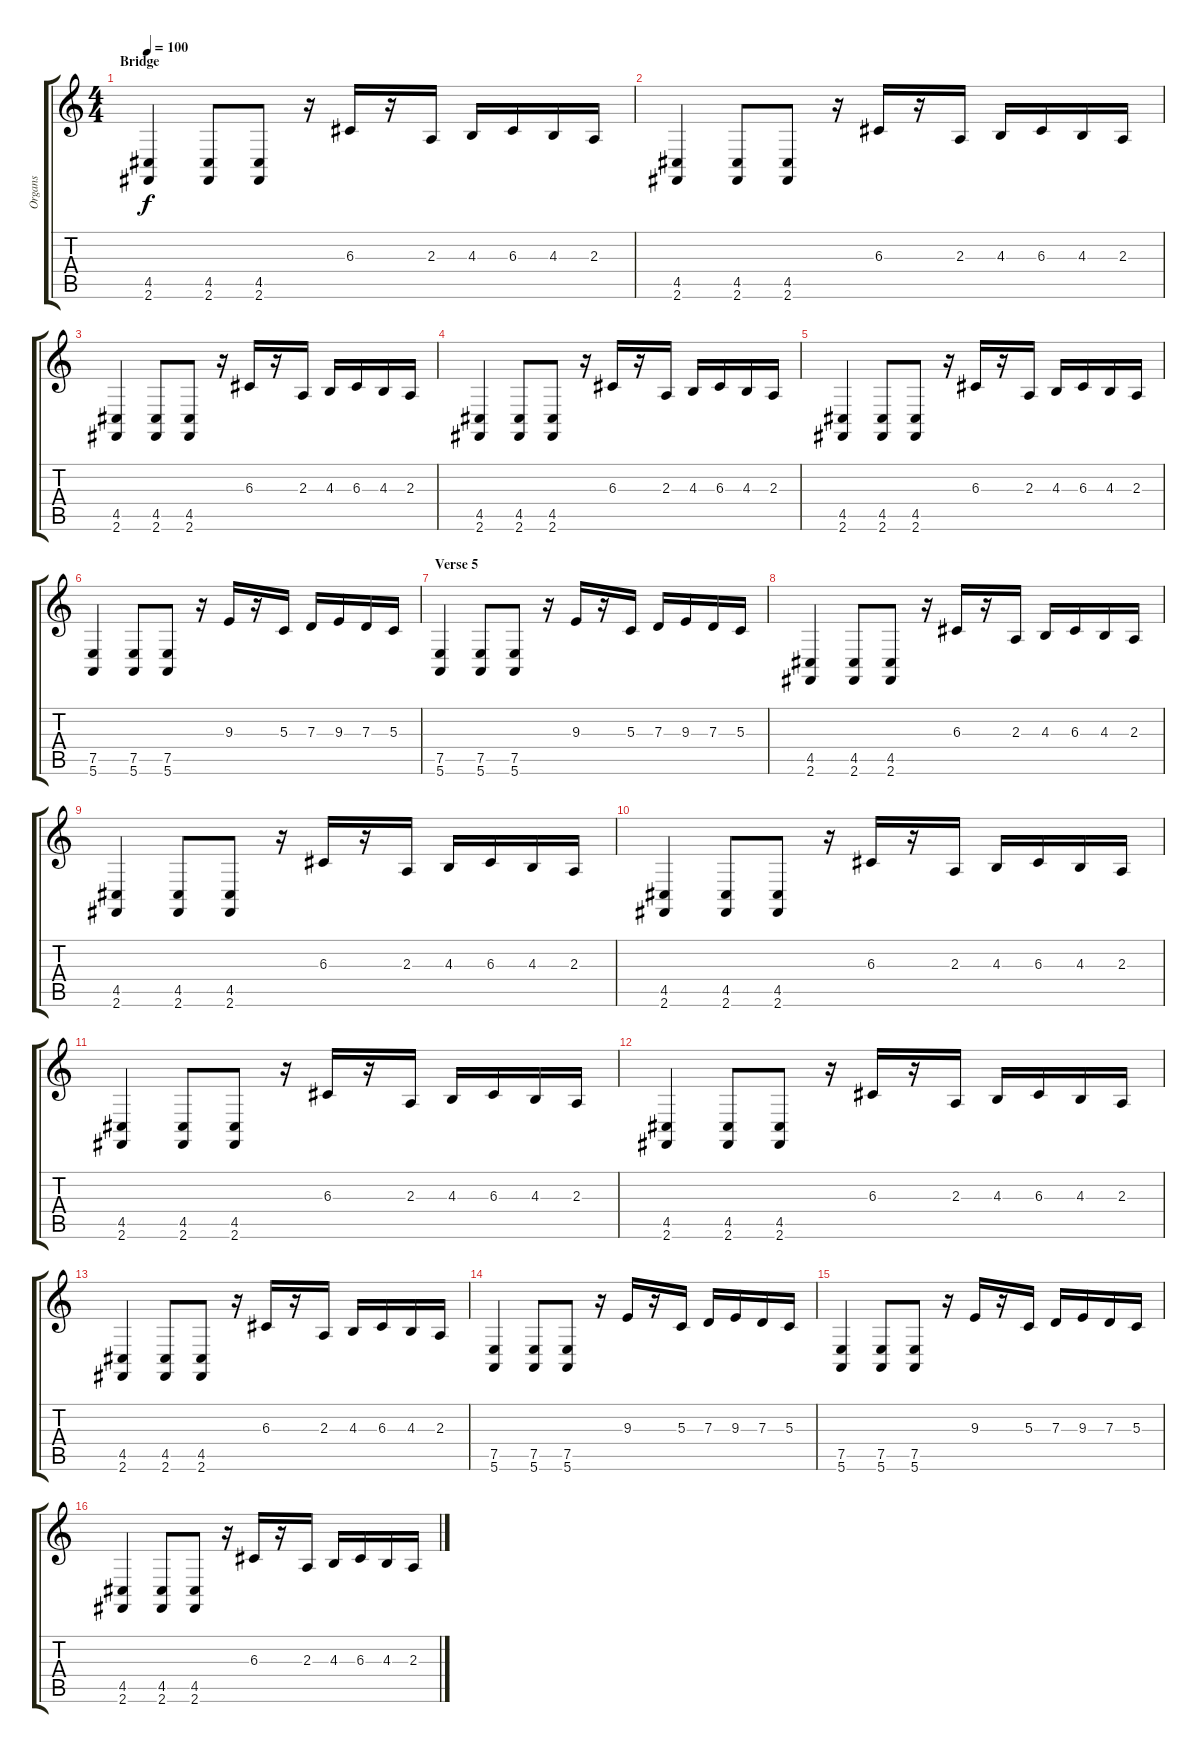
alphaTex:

\track ("Organs" "Organs") {instrument churchorgan}
\staff {score tabs}
\tuning (E4 B3 G3 D3 A2 E2) {hide}
\ts (4 4)
\section ("" "Bridge")
\tempo 100
\clef g2
\ks c
(4.5 2.6).4{dy f} (4.5 2.6).8 (4.5 2.6).8 r.16 6.3.16 r.16 2.3.16 4.3.16 6.3.16 4.3.16 2.3.16 |
(4.5 2.6).4 (4.5 2.6).8 (4.5 2.6).8 r.16 6.3.16 r.16 2.3.16 4.3.16 6.3.16 4.3.16 2.3.16 |
(4.5 2.6).4 (4.5 2.6).8 (4.5 2.6).8 r.16 6.3.16 r.16 2.3.16 4.3.16 6.3.16 4.3.16 2.3.16 |
(4.5 2.6).4 (4.5 2.6).8 (4.5 2.6).8 r.16 6.3.16 r.16 2.3.16 4.3.16 6.3.16 4.3.16 2.3.16 |
(4.5 2.6).4 (4.5 2.6).8 (4.5 2.6).8 r.16 6.3.16 r.16 2.3.16 4.3.16 6.3.16 4.3.16 2.3.16 |
(7.5 5.6).4 (7.5 5.6).8 (7.5 5.6).8 r.16 9.3.16 r.16 5.3.16 7.3.16 9.3.16 7.3.16 5.3.16 |
\section ("" "Verse 5")
(7.5 5.6).4 (7.5 5.6).8 (7.5 5.6).8 r.16 9.3.16 r.16 5.3.16 7.3.16 9.3.16 7.3.16 5.3.16 |
(4.5 2.6).4 (4.5 2.6).8 (4.5 2.6).8 r.16 6.3.16 r.16 2.3.16 4.3.16 6.3.16 4.3.16 2.3.16 |
(4.5 2.6).4 (4.5 2.6).8 (4.5 2.6).8 r.16 6.3.16 r.16 2.3.16 4.3.16 6.3.16 4.3.16 2.3.16 |
(4.5 2.6).4 (4.5 2.6).8 (4.5 2.6).8 r.16 6.3.16 r.16 2.3.16 4.3.16 6.3.16 4.3.16 2.3.16 |
(4.5 2.6).4 (4.5 2.6).8 (4.5 2.6).8 r.16 6.3.16 r.16 2.3.16 4.3.16 6.3.16 4.3.16 2.3.16 |
(4.5 2.6).4 (4.5 2.6).8 (4.5 2.6).8 r.16 6.3.16 r.16 2.3.16 4.3.16 6.3.16 4.3.16 2.3.16 |
(4.5 2.6).4 (4.5 2.6).8 (4.5 2.6).8 r.16 6.3.16 r.16 2.3.16 4.3.16 6.3.16 4.3.16 2.3.16 |
(7.5 5.6).4 (7.5 5.6).8 (7.5 5.6).8 r.16 9.3.16 r.16 5.3.16 7.3.16 9.3.16 7.3.16 5.3.16 |
(7.5 5.6).4 (7.5 5.6).8 (7.5 5.6).8 r.16 9.3.16 r.16 5.3.16 7.3.16 9.3.16 7.3.16 5.3.16 |
(4.5 2.6).4 (4.5 2.6).8 (4.5 2.6).8 r.16 6.3.16 r.16 2.3.16 4.3.16 6.3.16 4.3.16 2.3.16
